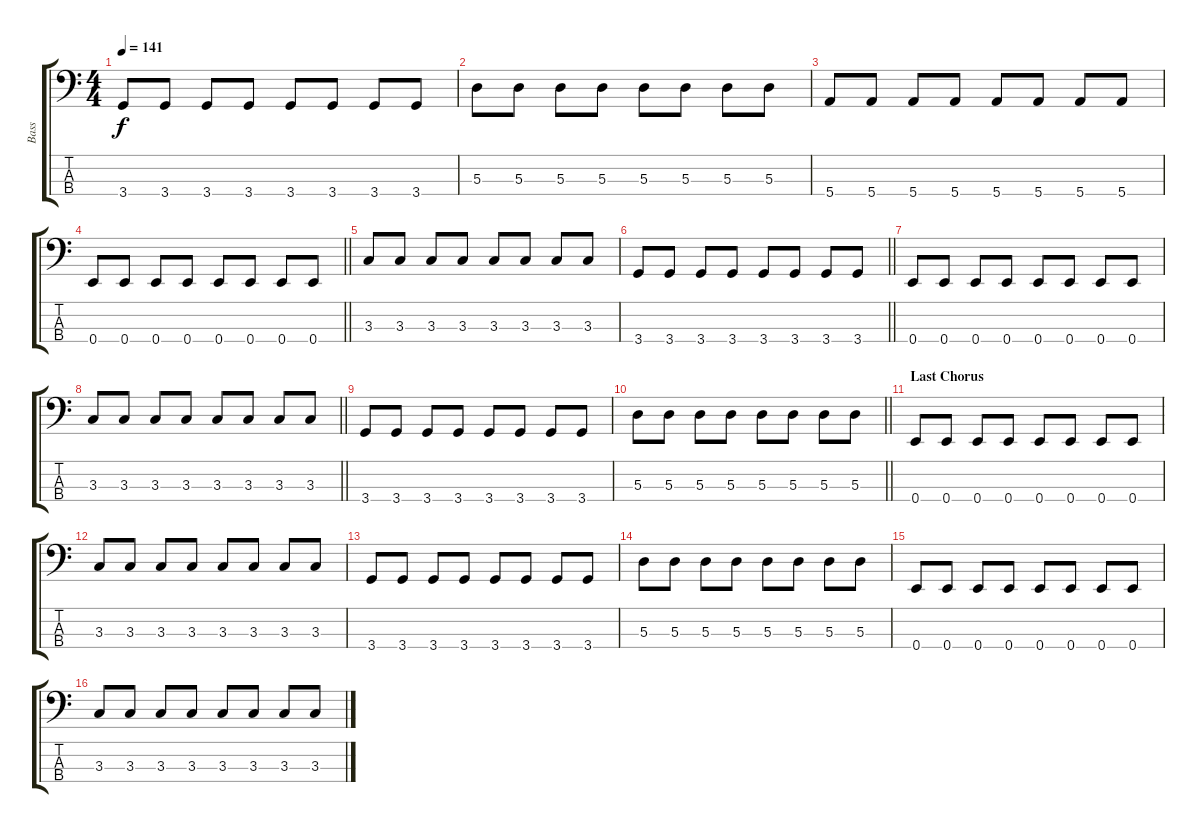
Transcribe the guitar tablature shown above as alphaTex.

\track ("Bass" "Bass") {instrument electricbassfinger}
\staff {score tabs}
\tuning (G2 D2 A1 E1) {hide}
\ts (4 4)
\tempo 141
\clef f4
\ks c
3.4.8{dy f} 3.4.8 3.4.8 3.4.8 3.4.8 3.4.8 3.4.8 3.4.8 |
5.3.8 5.3.8 5.3.8 5.3.8 5.3.8 5.3.8 5.3.8 5.3.8 |
5.4.8 5.4.8 5.4.8 5.4.8 5.4.8 5.4.8 5.4.8 5.4.8 |
\barLineRight lightlight
0.4.8 0.4.8 0.4.8 0.4.8 0.4.8 0.4.8 0.4.8 0.4.8 |
3.3.8 3.3.8 3.3.8 3.3.8 3.3.8 3.3.8 3.3.8 3.3.8 |
\barLineRight lightlight
3.4.8 3.4.8 3.4.8 3.4.8 3.4.8 3.4.8 3.4.8 3.4.8 |
0.4.8 0.4.8 0.4.8 0.4.8 0.4.8 0.4.8 0.4.8 0.4.8 |
\barLineRight lightlight
3.3.8 3.3.8 3.3.8 3.3.8 3.3.8 3.3.8 3.3.8 3.3.8 |
3.4.8 3.4.8 3.4.8 3.4.8 3.4.8 3.4.8 3.4.8 3.4.8 |
\barLineRight lightlight
5.3.8 5.3.8 5.3.8 5.3.8 5.3.8 5.3.8 5.3.8 5.3.8 |
\section ("" "Last Chorus")
0.4.8 0.4.8 0.4.8 0.4.8 0.4.8 0.4.8 0.4.8 0.4.8 |
3.3.8 3.3.8 3.3.8 3.3.8 3.3.8 3.3.8 3.3.8 3.3.8 |
3.4.8 3.4.8 3.4.8 3.4.8 3.4.8 3.4.8 3.4.8 3.4.8 |
5.3.8 5.3.8 5.3.8 5.3.8 5.3.8 5.3.8 5.3.8 5.3.8 |
0.4.8 0.4.8 0.4.8 0.4.8 0.4.8 0.4.8 0.4.8 0.4.8 |
3.3.8 3.3.8 3.3.8 3.3.8 3.3.8 3.3.8 3.3.8 3.3.8
